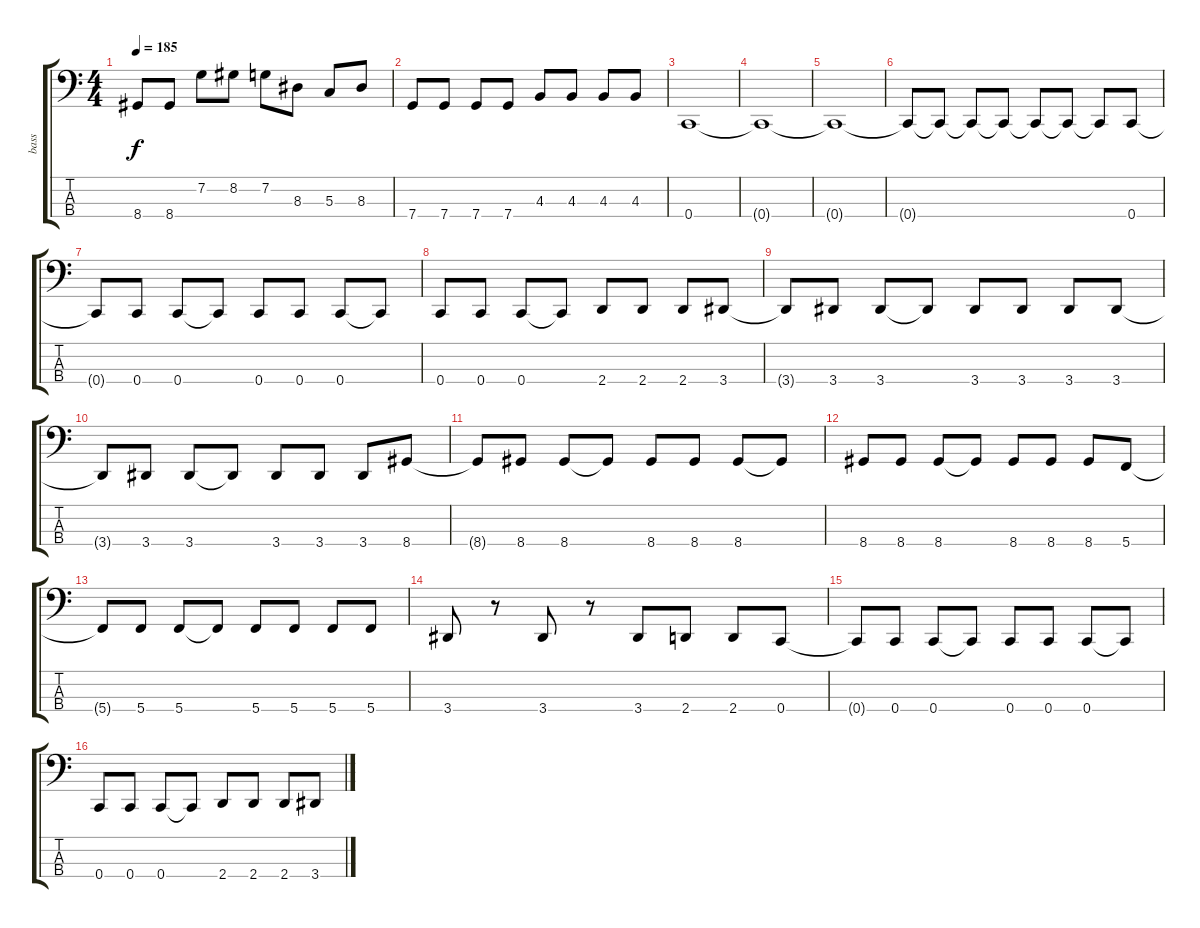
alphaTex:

\track ("bass" "bass") {instrument electricbasspick}
\staff {score tabs}
\tuning (F2 C2 G1 C1) {hide}
\ts (4 4)
\tempo 185
\clef f4
\ks c
8.4.8{dy f} 8.4.8 7.2.8 8.2.8 7.2.8 8.3.8 5.3.8 8.3.8 |
7.4.8 7.4.8 7.4.8 7.4.8 4.3.8 4.3.8 4.3.8 4.3.8 |
0.4.1 |
0.4{t}.1 |
0.4{t}.1 |
0.4{t}.8 0.4{t}.8 0.4{t}.8 0.4{t}.8 0.4{t}.8 0.4{t}.8 0.4{t}.8 0.4.8 |
0.4{t}.8 0.4.8 0.4.8 0.4{t}.8 0.4.8 0.4.8 0.4.8 0.4{t}.8 |
0.4.8 0.4.8 0.4.8 0.4{t}.8 2.4.8 2.4.8 2.4.8 3.4.8 |
3.4{t}.8 3.4.8 3.4.8 3.4{t}.8 3.4.8 3.4.8 3.4.8 3.4.8 |
3.4{t}.8 3.4.8 3.4.8 3.4{t}.8 3.4.8 3.4.8 3.4.8 8.4.8 |
8.4{t}.8 8.4.8 8.4.8 8.4{t}.8 8.4.8 8.4.8 8.4.8 8.4{t}.8 |
8.4.8 8.4.8 8.4.8 8.4{t}.8 8.4.8 8.4.8 8.4.8 5.4.8 |
5.4{t}.8 5.4.8 5.4.8 5.4{t}.8 5.4.8 5.4.8 5.4.8 5.4.8 |
3.4.8 r.8 3.4.8 r.8 3.4.8 2.4.8 2.4.8 0.4.8 |
0.4{t}.8 0.4.8 0.4.8 0.4{t}.8 0.4.8 0.4.8 0.4.8 0.4{t}.8 |
0.4.8 0.4.8 0.4.8 0.4{t}.8 2.4.8 2.4.8 2.4.8 3.4.8
